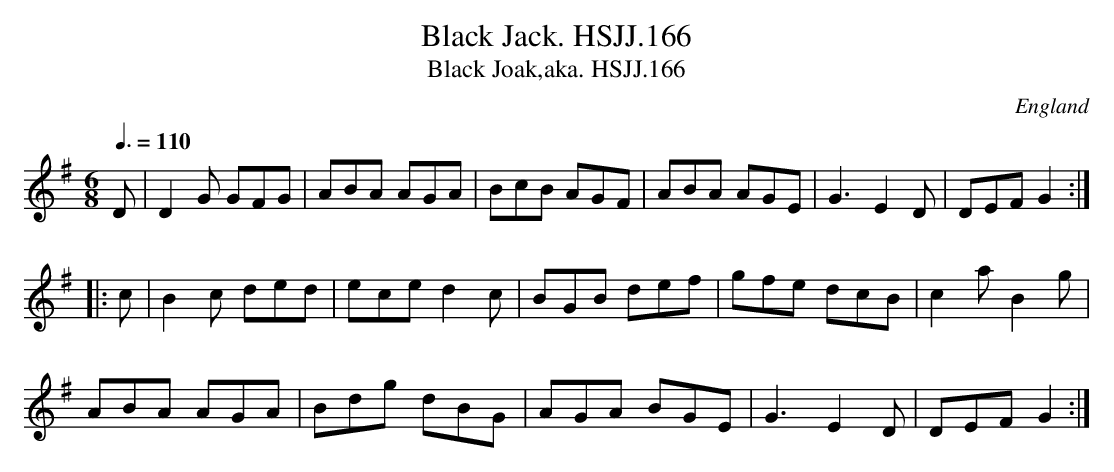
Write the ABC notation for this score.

X:1
T:Black Jack. HSJJ.166
T:Black Joak,aka. HSJJ.166
L:1/8
M:6/8
O:England
Q:3/8=110
K:G
D|D2G GFG|ABA AGA|BcB AGF|ABA AGE|G3E2D|DEFG2:|!
|:c|B2c ded|eced2c|BGB def|gfe dcB|c2aB2g|!
ABA AGA|Bdg dBG|AGA BGE|G3E2D|DEFG2:|
